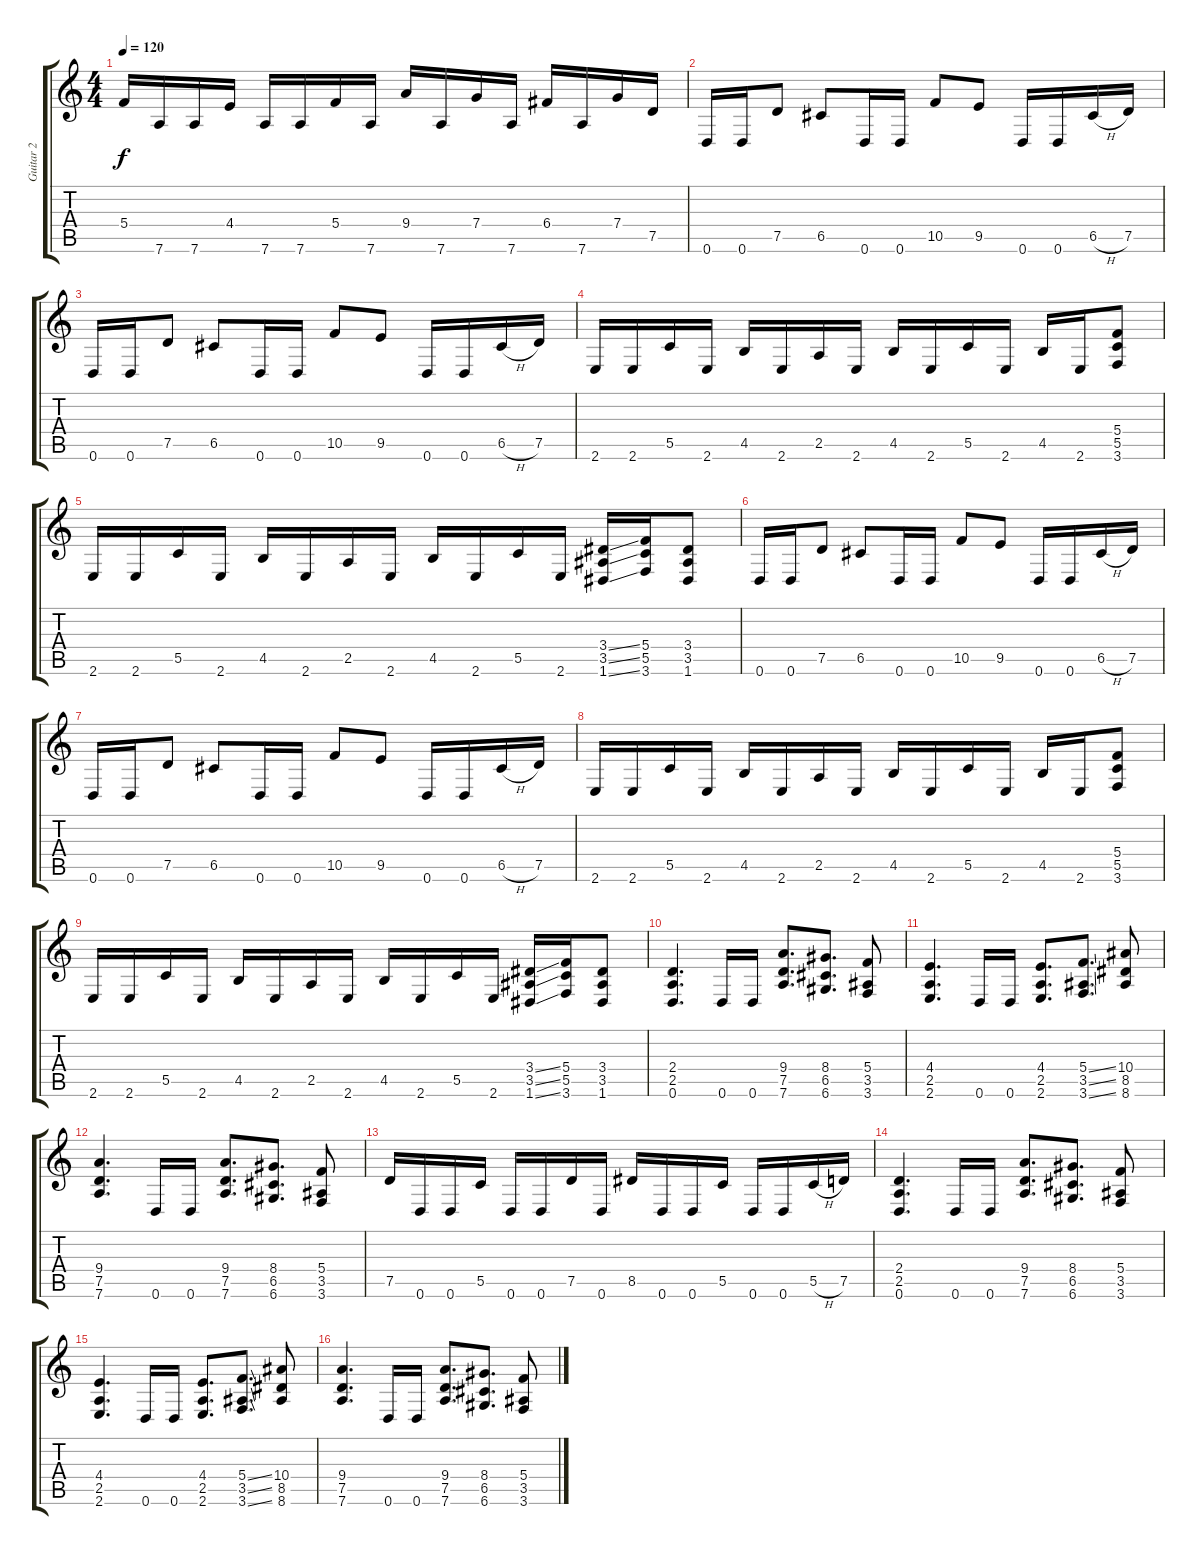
\track ("Guitar 2" "Guitar 2") {instrument distortionguitar}
\staff {score tabs}
\tuning (D4 A3 F3 C3 G2 D2) {hide}
\ts (4 4)
\tempo 120
\clef g2
\ks c
5.4.16{dy f} 7.6.16 7.6.16 4.4.16 7.6.16 7.6.16 5.4.16 7.6.16 9.4.16 7.6.16 7.4.16 7.6.16 6.4.16 7.6.16 7.4.16 7.5.16 |
0.6.16 0.6.16 7.5.8 6.5.8 0.6.16 0.6.16 10.5.8 9.5.8 0.6.16 0.6.16 6.5{h}.16 7.5.16 |
0.6.16 0.6.16 7.5.8 6.5.8 0.6.16 0.6.16 10.5.8 9.5.8 0.6.16 0.6.16 6.5{h}.16 7.5.16 |
2.6.16 2.6.16 5.5.16 2.6.16 4.5.16 2.6.16 2.5.16 2.6.16 4.5.16 2.6.16 5.5.16 2.6.16 4.5.16 2.6.16 (5.4 5.5 3.6).8 |
2.6.16 2.6.16 5.5.16 2.6.16 4.5.16 2.6.16 2.5.16 2.6.16 4.5.16 2.6.16 5.5.16 2.6.16 (3.4{ss} 3.5{ss} 1.6{ss}).16 (5.4 5.5 3.6).16 (3.4 3.5 1.6).8 |
0.6.16 0.6.16 7.5.8 6.5.8 0.6.16 0.6.16 10.5.8 9.5.8 0.6.16 0.6.16 6.5{h}.16 7.5.16 |
0.6.16 0.6.16 7.5.8 6.5.8 0.6.16 0.6.16 10.5.8 9.5.8 0.6.16 0.6.16 6.5{h}.16 7.5.16 |
2.6.16 2.6.16 5.5.16 2.6.16 4.5.16 2.6.16 2.5.16 2.6.16 4.5.16 2.6.16 5.5.16 2.6.16 4.5.16 2.6.16 (5.4 5.5 3.6).8 |
2.6.16 2.6.16 5.5.16 2.6.16 4.5.16 2.6.16 2.5.16 2.6.16 4.5.16 2.6.16 5.5.16 2.6.16 (3.4{ss} 3.5{ss} 1.6{ss}).16 (5.4 5.5 3.6).16 (3.4 3.5 1.6).8 |
(2.4 2.5 0.6).4{d} 0.6.16 0.6.16 (9.4 7.5 7.6).8{d} (8.4 6.5 6.6).8{d} (5.4 3.5 3.6).8 |
(4.4 2.5 2.6).4{d} 0.6.16 0.6.16 (4.4 2.5 2.6).8{d} (5.4{ss} 3.5{ss} 3.6{ss}).8{d} (10.4 8.5 8.6).8 |
(9.4 7.5 7.6).4{d} 0.6.16 0.6.16 (9.4 7.5 7.6).8{d} (8.4 6.5 6.6).8{d} (5.4 3.5 3.6).8 |
7.5.16 0.6.16 0.6.16 5.5.16 0.6.16 0.6.16 7.5.16 0.6.16 8.5.16 0.6.16 0.6.16 5.5.16 0.6.16 0.6.16 5.5{h}.16 7.5.16 |
(2.4 2.5 0.6).4{d} 0.6.16 0.6.16 (9.4 7.5 7.6).8{d} (8.4 6.5 6.6).8{d} (5.4 3.5 3.6).8 |
(4.4 2.5 2.6).4{d} 0.6.16 0.6.16 (4.4 2.5 2.6).8{d} (5.4{ss} 3.5{ss} 3.6{ss}).8{d} (10.4 8.5 8.6).8 |
(9.4 7.5 7.6).4{d} 0.6.16 0.6.16 (9.4 7.5 7.6).8{d} (8.4 6.5 6.6).8{d} (5.4 3.5 3.6).8
